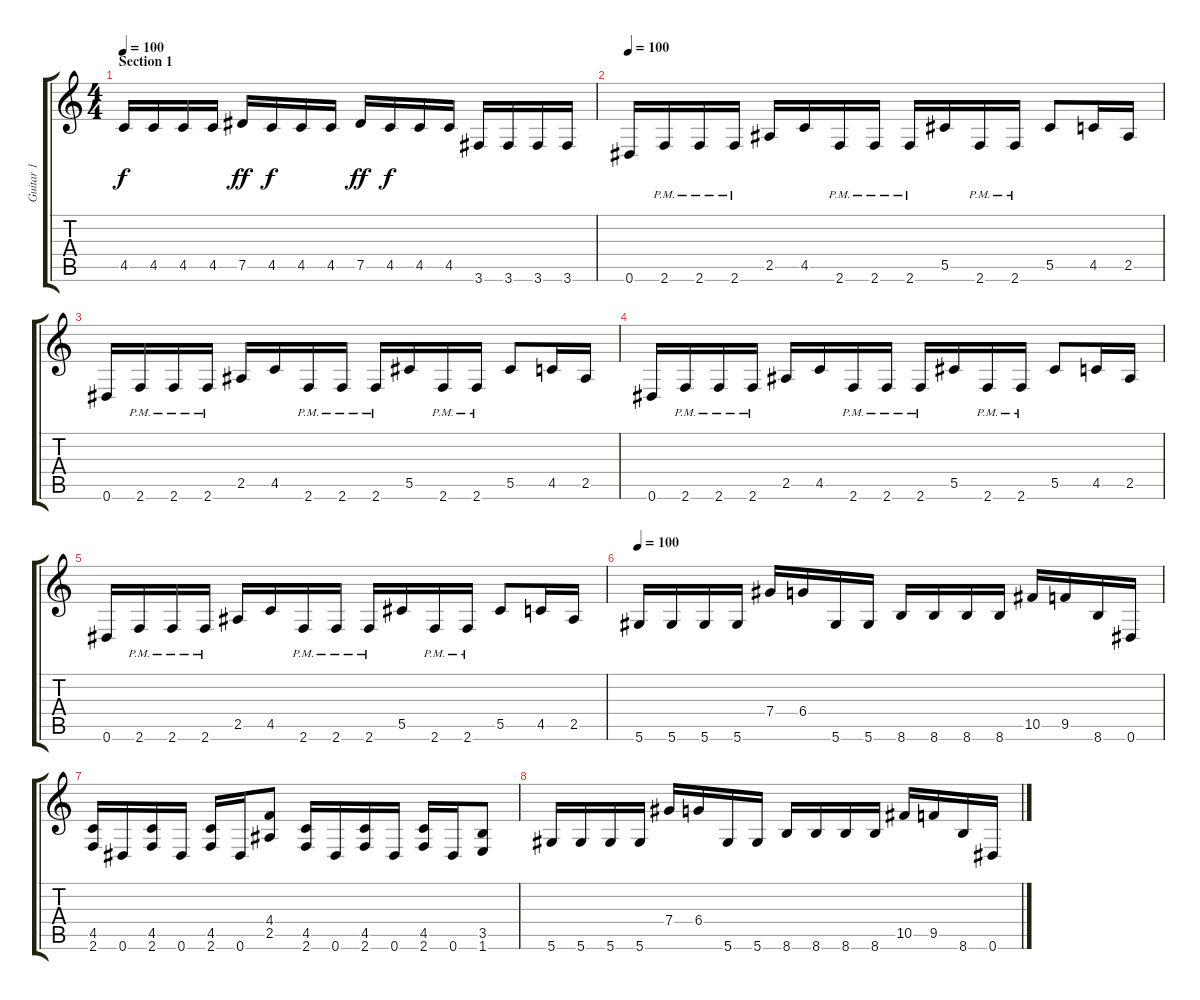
\track ("Guitar 1" "Guitar 1") {instrument overdrivenguitar}
\staff {score tabs}
\tuning (Eb4 Bb3 Gb3 Db3 Ab2 Eb2) {hide}
\ts (4 4)
\section ("" "Section 1")
\tempo 100
\clef g2
\ks c
4.5.16{dy f} 4.5.16 4.5.16 4.5.16 7.5.16{dy ff} 4.5.16{dy f} 4.5.16 4.5.16 7.5.16{dy ff} 4.5.16{dy f} 4.5.16 4.5.16 3.6.16 3.6.16 3.6.16 3.6.16 |
\tempo 100
0.6.16 2.6{pm}.16 2.6{pm}.16 2.6{pm}.16 2.5.16 4.5.16 2.6{pm}.16 2.6{pm}.16 2.6{pm}.16 5.5.16 2.6{pm}.16 2.6{pm}.16 5.5.8 4.5.16 2.5.16 |
0.6.16 2.6{pm}.16 2.6{pm}.16 2.6{pm}.16 2.5.16 4.5.16 2.6{pm}.16 2.6{pm}.16 2.6{pm}.16 5.5.16 2.6{pm}.16 2.6{pm}.16 5.5.8 4.5.16 2.5.16 |
0.6.16 2.6{pm}.16 2.6{pm}.16 2.6{pm}.16 2.5.16 4.5.16 2.6{pm}.16 2.6{pm}.16 2.6{pm}.16 5.5.16 2.6{pm}.16 2.6{pm}.16 5.5.8 4.5.16 2.5.16 |
0.6.16 2.6{pm}.16 2.6{pm}.16 2.6{pm}.16 2.5.16 4.5.16 2.6{pm}.16 2.6{pm}.16 2.6{pm}.16 5.5.16 2.6{pm}.16 2.6{pm}.16 5.5.8 4.5.16 2.5.16 |
\tempo 100
5.6.16 5.6.16 5.6.16 5.6.16 7.4.16 6.4.16 5.6.16 5.6.16 8.6.16 8.6.16 8.6.16 8.6.16 10.5.16 9.5.16 8.6.16 0.6.16 |
(4.5 2.6).16 0.6.16 (4.5 2.6).16 0.6.16 (4.5 2.6).16 0.6.16 (4.4 2.5).8 (4.5 2.6).16 0.6.16 (4.5 2.6).16 0.6.16 (4.5 2.6).16 0.6.16 (3.5 1.6).8 |
5.6.16 5.6.16 5.6.16 5.6.16 7.4.16 6.4.16 5.6.16 5.6.16 8.6.16 8.6.16 8.6.16 8.6.16 10.5.16 9.5.16 8.6.16 0.6.16
